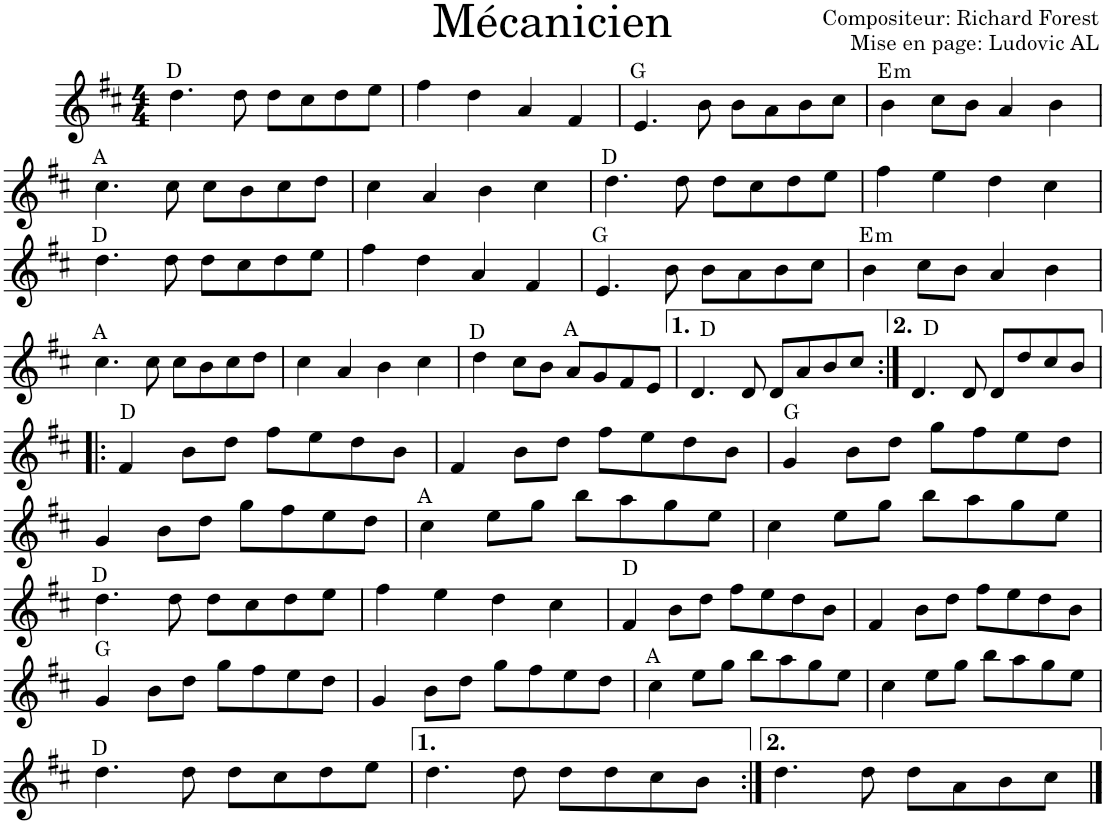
**kern	**harte
*part1	*part1
*staff1	*
*I"Violon	*
*I'Vln.	*
*clefG2	*
*k[f#c#]	*
*M4/4	*
=1	=1
4.dd\	D:maj
8dd\	.
8dd\L	.
8cc#\	.
8dd\	.
8ee\J	.
=2	=2
4ff#\	.
4dd\	.
4a/	.
4f#/	.
=3	=3
4.e/	G:maj
8b\	.
8b\L	.
8a\	.
8b\	.
8cc#\J	.
=4	=4
!	!LO:H:kt=m
4b\	E:min
8cc#\L	.
8b\J	.
4a/	.
4b\	.
!!LO:LB:g=z
=5	=5
4.cc#\	A:maj
8cc#\	.
8cc#\L	.
8b\	.
8cc#\	.
8dd\J	.
=6	=6
4cc#\	.
4a/	.
4b\	.
4cc#\	.
=7	=7
4.dd\	D:maj
8dd\	.
8dd\L	.
8cc#\	.
8dd\	.
8ee\J	.
=8	=8
4ff#\	.
4ee\	.
4dd\	.
4cc#\	.
!!LO:LB:g=z
=9	=9
4.dd\	D:maj
8dd\	.
8dd\L	.
8cc#\	.
8dd\	.
8ee\J	.
=10	=10
4ff#\	.
4dd\	.
4a/	.
4f#/	.
=11	=11
4.e/	G:maj
8b\	.
8b\L	.
8a\	.
8b\	.
8cc#\J	.
=12	=12
!	!LO:H:kt=m
4b\	E:min
8cc#\L	.
8b\J	.
4a/	.
4b\	.
!!LO:LB:g=z
=13	=13
4.cc#\	A:maj
8cc#\	.
8cc#\L	.
8b\	.
8cc#\	.
8dd\J	.
=14	=14
4cc#\	.
4a/	.
4b\	.
4cc#\	.
=15	=15
4dd\	D:maj
8cc#\L	.
8b\J	.
8a/L	A:maj
8g/	.
8f#/	.
8e/J	.
=16	=16
4.d/	D:maj
8d/	.
8d/L	.
8a/	.
8b/	.
8cc#/J	.
=17:|!	=17:|!
4.d/	D:maj
8d/	.
8d/L	.
8dd/	.
8cc#/	.
8b/J	.
!!LO:LB:g=z
=18!|:	=18!|:
4f#/	D:maj
8b\L	.
8dd\J	.
8ff#\L	.
8ee\	.
8dd\	.
8b\J	.
=19	=19
4f#/	.
8b\L	.
8dd\J	.
8ff#\L	.
8ee\	.
8dd\	.
8b\J	.
=20	=20
4g/	G:maj
8b\L	.
8dd\J	.
8gg\L	.
8ff#\	.
8ee\	.
8dd\J	.
!!LO:LB:g=z
=21	=21
4g/	.
8b\L	.
8dd\J	.
8gg\L	.
8ff#\	.
8ee\	.
8dd\J	.
=22	=22
4cc#\	A:maj
8ee\L	.
8gg\J	.
8bb\L	.
8aa\	.
8gg\	.
8ee\J	.
=23	=23
4cc#\	.
8ee\L	.
8gg\J	.
8bb\L	.
8aa\	.
8gg\	.
8ee\J	.
!!LO:LB:g=z
=24	=24
4.dd\	D:maj
8dd\	.
8dd\L	.
8cc#\	.
8dd\	.
8ee\J	.
=25	=25
4ff#\	.
4ee\	.
4dd\	.
4cc#\	.
=26	=26
4f#/	D:maj
8b\L	.
8dd\J	.
8ff#\L	.
8ee\	.
8dd\	.
8b\J	.
=27	=27
4f#/	.
8b\L	.
8dd\J	.
8ff#\L	.
8ee\	.
8dd\	.
8b\J	.
!!LO:LB:g=z
=28	=28
4g/	G:maj
8b\L	.
8dd\J	.
8gg\L	.
8ff#\	.
8ee\	.
8dd\J	.
=29	=29
4g/	.
8b\L	.
8dd\J	.
8gg\L	.
8ff#\	.
8ee\	.
8dd\J	.
=30	=30
4cc#\	A:maj
8ee\L	.
8gg\J	.
8bb\L	.
8aa\	.
8gg\	.
8ee\J	.
=31	=31
4cc#\	.
8ee\L	.
8gg\J	.
8bb\L	.
8aa\	.
8gg\	.
8ee\J	.
!!LO:LB:g=z
=32	=32
4.dd\	D:maj
8dd\	.
8dd\L	.
8cc#\	.
8dd\	.
8ee\J	.
=33	=33
4.dd\	.
8dd\	.
8dd\L	.
8dd\	.
8cc#\	.
8b\J	.
=34:|!	=34:|!
4.dd\	.
8dd\	.
8dd\L	.
8a\	.
8b\	.
8cc#\J	.
==	==
*-	*-
